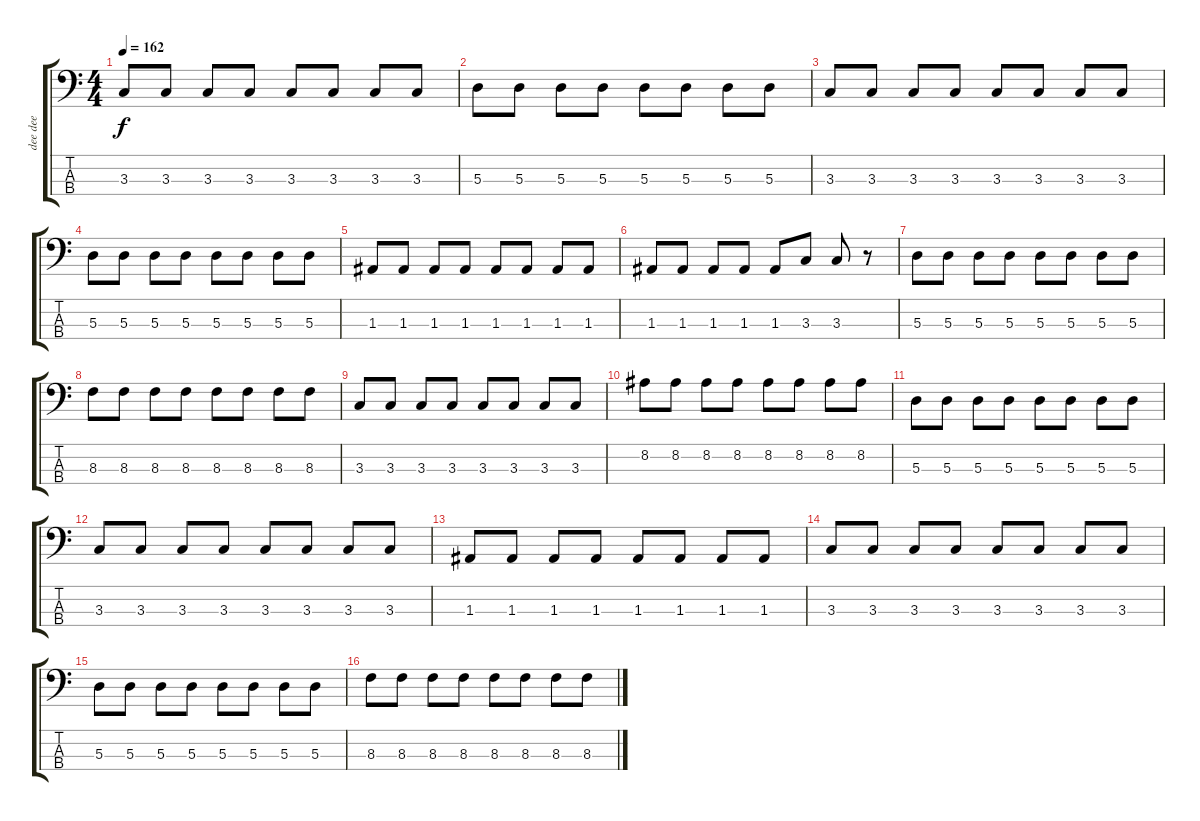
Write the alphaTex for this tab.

\track ("dee dee" "dee dee") {instrument electricbassfinger}
\staff {score tabs}
\tuning (G2 D2 A1 E1) {hide}
\ts (4 4)
\tempo 162
\clef f4
\ks c
3.3.8{dy f} 3.3.8 3.3.8 3.3.8 3.3.8 3.3.8 3.3.8 3.3.8 |
5.3.8 5.3.8 5.3.8 5.3.8 5.3.8 5.3.8 5.3.8 5.3.8 |
3.3.8 3.3.8 3.3.8 3.3.8 3.3.8 3.3.8 3.3.8 3.3.8 |
5.3.8 5.3.8 5.3.8 5.3.8 5.3.8 5.3.8 5.3.8 5.3.8 |
1.3.8 1.3.8 1.3.8 1.3.8 1.3.8 1.3.8 1.3.8 1.3.8 |
1.3.8 1.3.8 1.3.8 1.3.8 1.3.8 3.3.8 3.3.8 r.8 |
5.3.8 5.3.8 5.3.8 5.3.8 5.3.8 5.3.8 5.3.8 5.3.8 |
8.3.8 8.3.8 8.3.8 8.3.8 8.3.8 8.3.8 8.3.8 8.3.8 |
3.3.8 3.3.8 3.3.8 3.3.8 3.3.8 3.3.8 3.3.8 3.3.8 |
8.2.8 8.2.8 8.2.8 8.2.8 8.2.8 8.2.8 8.2.8 8.2.8 |
5.3.8 5.3.8 5.3.8 5.3.8 5.3.8 5.3.8 5.3.8 5.3.8 |
3.3.8 3.3.8 3.3.8 3.3.8 3.3.8 3.3.8 3.3.8 3.3.8 |
1.3.8 1.3.8 1.3.8 1.3.8 1.3.8 1.3.8 1.3.8 1.3.8 |
3.3.8 3.3.8 3.3.8 3.3.8 3.3.8 3.3.8 3.3.8 3.3.8 |
5.3.8 5.3.8 5.3.8 5.3.8 5.3.8 5.3.8 5.3.8 5.3.8 |
8.3.8 8.3.8 8.3.8 8.3.8 8.3.8 8.3.8 8.3.8 8.3.8
